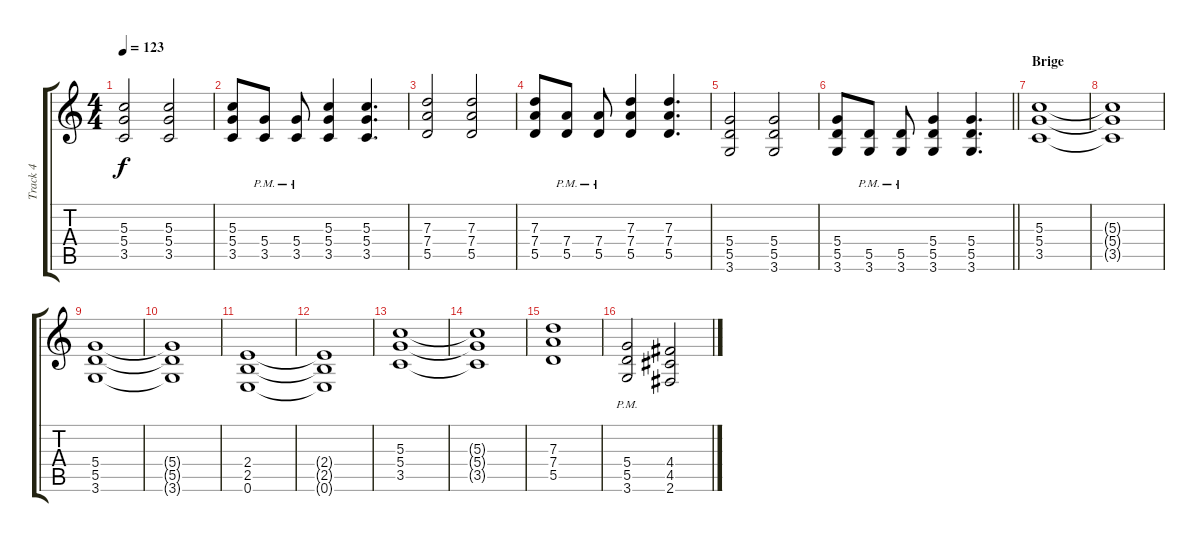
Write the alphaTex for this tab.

\track ("Track 4" "Track 4") {instrument overdrivenguitar}
\staff {score tabs}
\tuning (E4 B3 G3 D3 A2 E2) {hide}
\ts (4 4)
\tempo 123
\clef g2
\ks c
(5.3 5.4 3.5).2{dy f} (5.3 5.4 3.5).2 |
(5.3 5.4 3.5).8 (5.4 3.5{pm}).8 (5.4 3.5{pm}).8 (5.3 5.4 3.5).4 (5.3 5.4 3.5).4{d} |
(7.3 7.4 5.5).2 (7.3 7.4 5.5).2 |
(7.3 7.4 5.5).8 (7.4 5.5{pm}).8 (7.4 5.5{pm}).8 (7.3 7.4 5.5).4 (7.3 7.4 5.5).4{d} |
(5.4 5.5 3.6).2 (5.4 5.5 3.6).2 |
\barLineRight lightlight
(5.4 5.5 3.6).8 (5.5{pm} 3.6{pm}).8 (5.5{pm} 3.6{pm}).8 (5.4 5.5 3.6).4 (5.4 5.5 3.6).4{d} |
\section ("" "Brige")
(5.3 5.4 3.5).1 |
(5.3{t} 5.4{t} 3.5{t}).1 |
(5.4 5.5 3.6).1 |
(5.4{t} 5.5{t} 3.6{t}).1 |
(2.4 2.5 0.6).1 |
(2.4{t} 2.5{t} 0.6{t}).1 |
(5.3 5.4 3.5).1 |
(5.3{t} 5.4{t} 3.5{t}).1 |
(7.3 7.4 5.5).1 |
(5.4 5.5 3.6{pm}).2 (4.4 4.5 2.6).2
